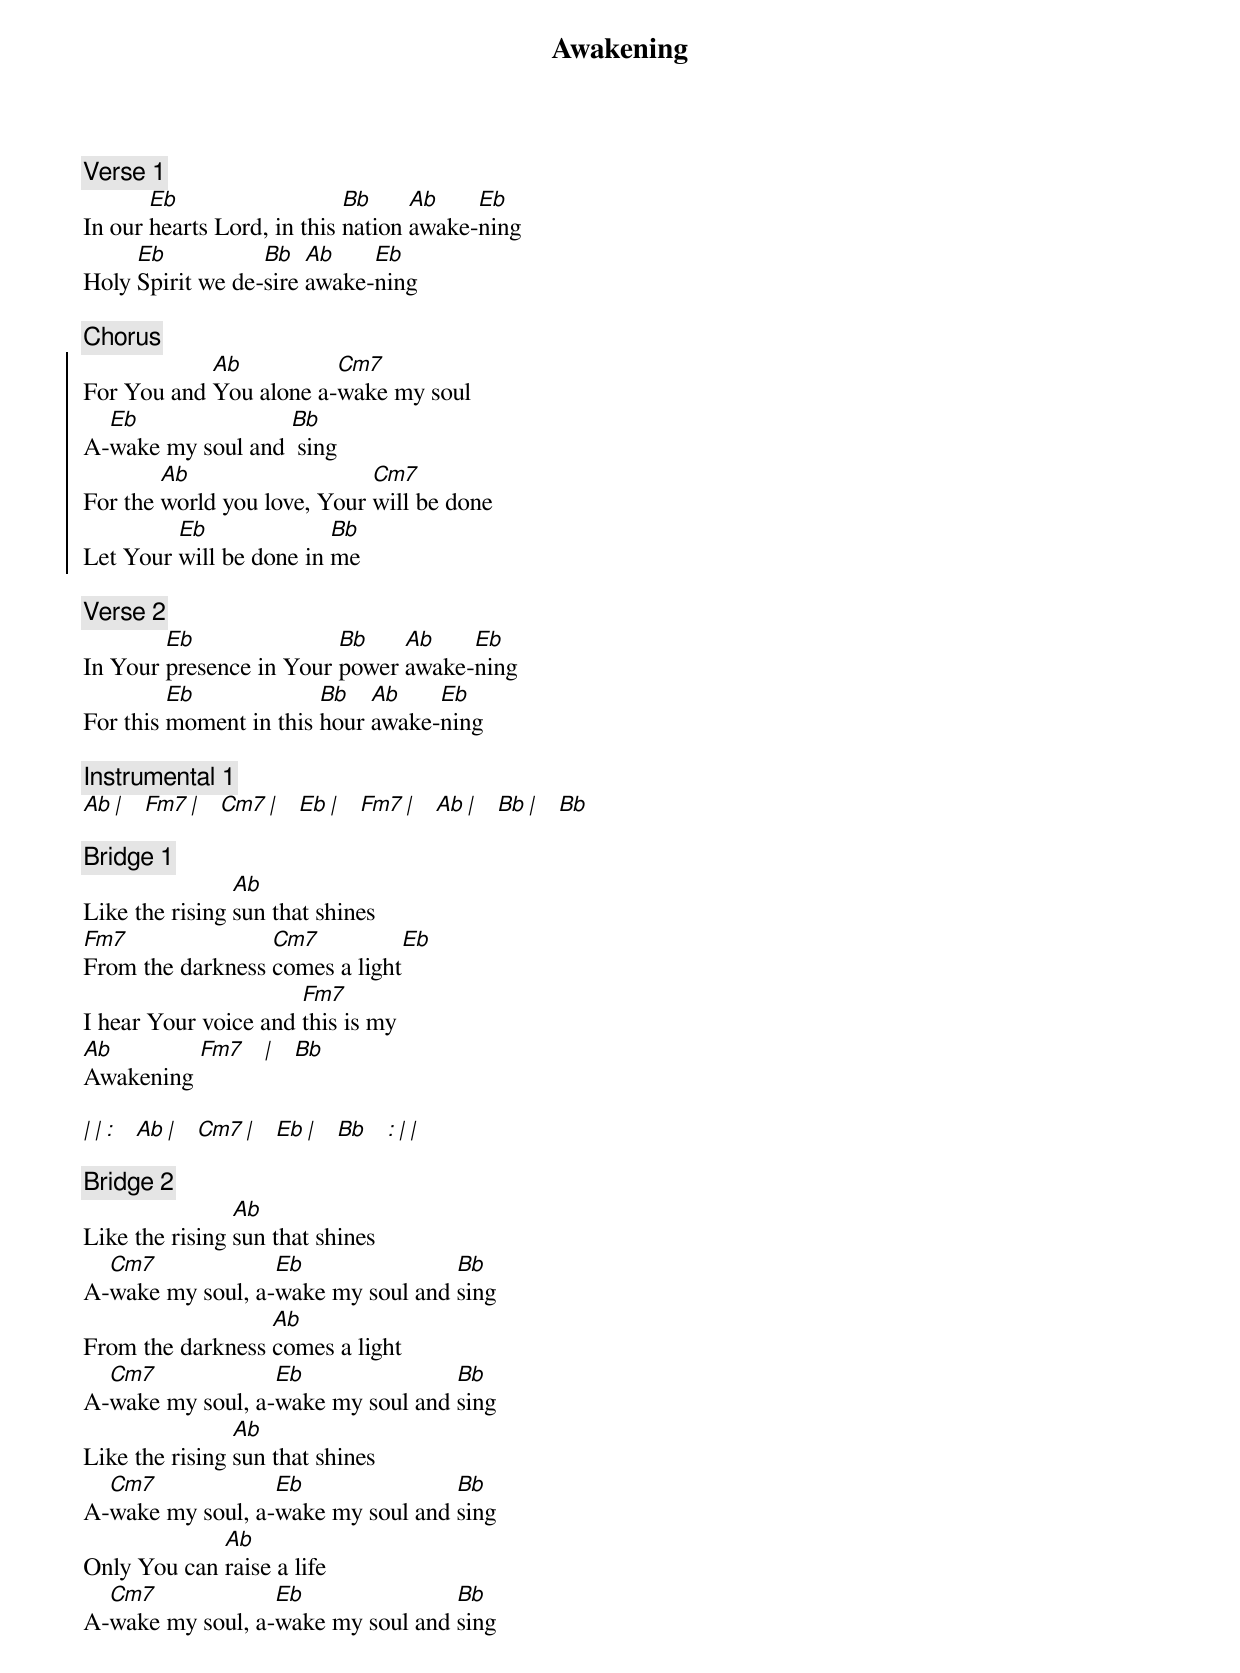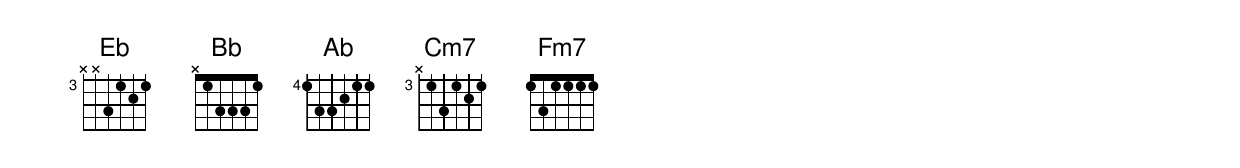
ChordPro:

{t:Awakening}

{c:Verse 1}
In our [Eb]hearts Lord, in this [Bb]nation [Ab]awake-[Eb]ning
Holy [Eb]Spirit we de-[Bb]sire [Ab]awake-[Eb]ning

{c:Chorus}
{soc}
For You and [Ab]You alone a-[Cm7]wake my soul
A-[Eb]wake my soul and [Bb] sing
For the [Ab]world you love, Your [Cm7]will be done
Let Your [Eb]will be done in [Bb]me
{eoc}

{c:Verse 2}
In Your [Eb]presence in Your [Bb]power [Ab]awake-[Eb]ning
For this [Eb]moment in this [Bb]hour [Ab]awake-[Eb]ning

{c:Instrumental 1}
[Ab][|]   [Fm7][|]   [Cm7][|]   [Eb][|]   [Fm7][|]   [Ab][|]   [Bb][|]   [Bb]

{c:Bridge 1}
Like the rising [Ab]sun that shines
[Fm7]From the darkness [Cm7]comes a light[Eb]
I hear Your voice and [Fm7]this is my
[Ab]Awakening [Fm7]   [|]   [Bb]

{Instrumental 2}
[|][|][:]   [Ab][|]   [Cm7][|]   [Eb][|]   [Bb]   [:][|][|]

{c:Bridge 2}
Like the rising [Ab]sun that shines
A-[Cm7]wake my soul, a-[Eb]wake my soul and [Bb]sing
From the darkness [Ab]comes a light
A-[Cm7]wake my soul, a-[Eb]wake my soul and [Bb]sing
Like the rising [Ab]sun that shines
A-[Cm7]wake my soul, a-[Eb]wake my soul and [Bb]sing
Only You can [Ab]raise a life
A-[Cm7]wake my soul, a-[Eb]wake my soul and [Bb]sing

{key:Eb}
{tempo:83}
